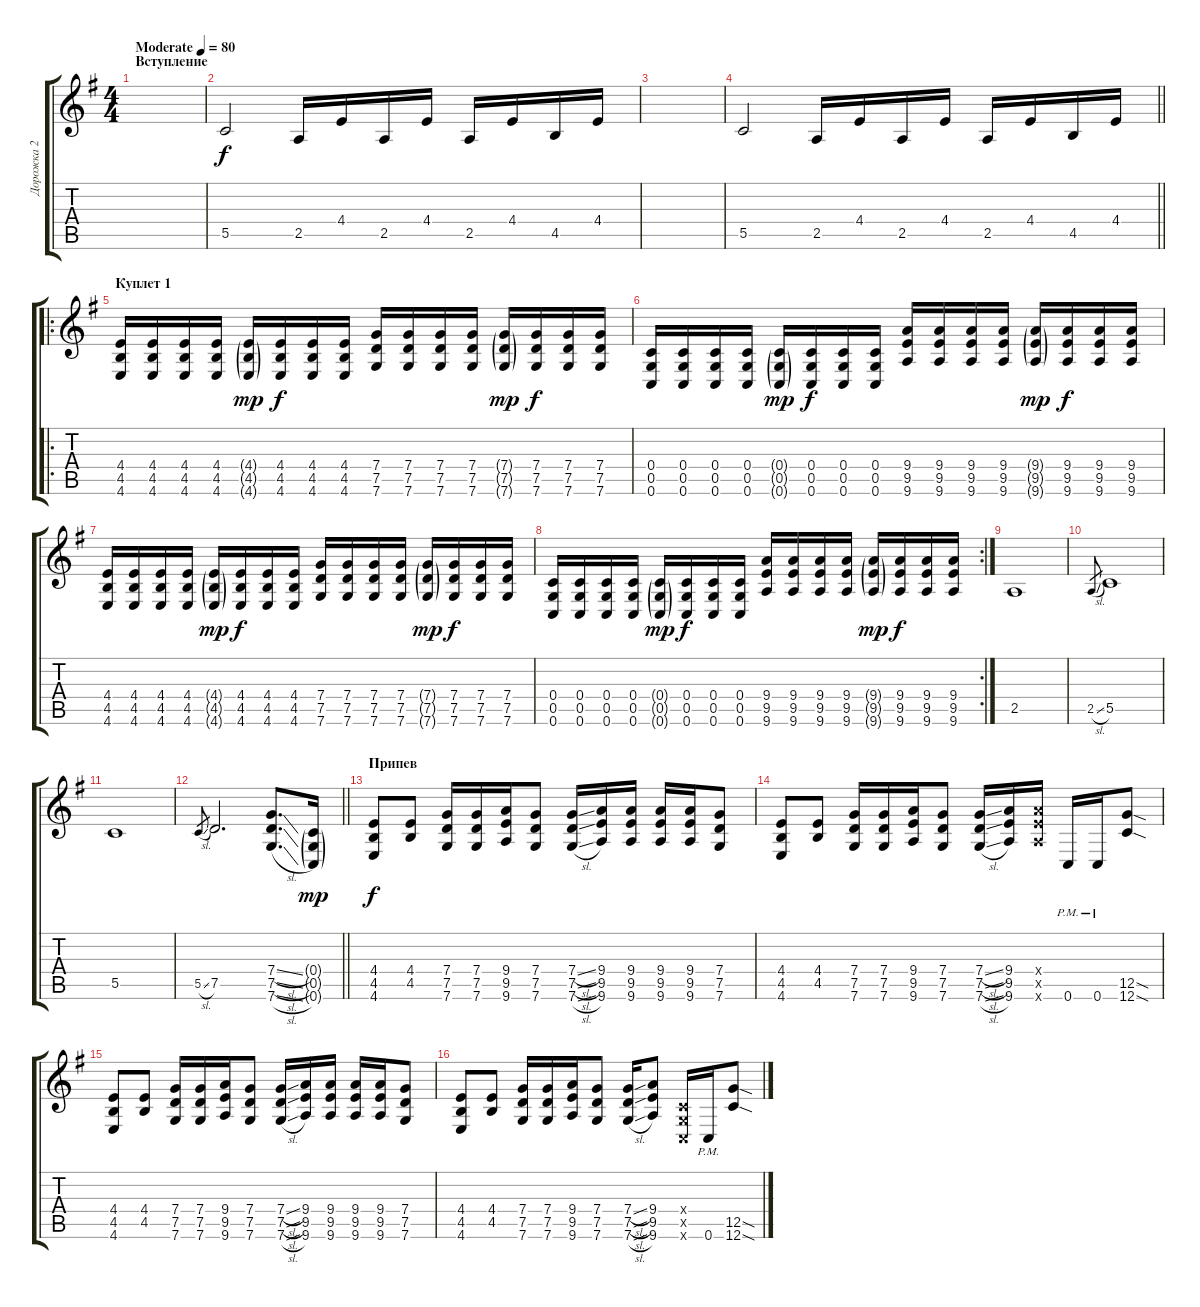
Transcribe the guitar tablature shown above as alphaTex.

\track ("Дорожка 2" "Дорожка 2") {instrument acousticguitarsteel}
\staff {score tabs}
\tuning (D4 A3 F3 C3 G2 C2) {hide}
\ts (4 4)
\section ("" "Вступление")
\tempo (80 "Moderate")
\clef g2
\ks eminor
|
5.5.2 2.5.16 4.4.16 2.5.16 4.4.16 2.5.16 4.4.16 4.5.16 4.4.16 |
|
\barLineRight lightlight
5.5.2 2.5.16 4.4.16 2.5.16 4.4.16 2.5.16 4.4.16 4.5.16 4.4.16 |
\ro
\section ("" "Куплет 1")
(4.4 4.5 4.6).16{volume 11 instrument overdrivenguitar} (4.4 4.5 4.6).16 (4.4 4.5 4.6).16 (4.4 4.5 4.6).16 (4.4{g} 4.5{g} 4.6{g}).16{dy mp} (4.4 4.5 4.6).16{dy f} (4.4 4.5 4.6).16 (4.4 4.5 4.6).16 (7.4 7.5 7.6).16 (7.4 7.5 7.6).16 (7.4 7.5 7.6).16 (7.4 7.5 7.6).16 (7.4{g} 7.5{g} 7.6{g}).16{dy mp} (7.4 7.5 7.6).16{dy f} (7.4 7.5 7.6).16 (7.4 7.5 7.6).16 |
(0.4 0.5 0.6).16 (0.4 0.5 0.6).16 (0.4 0.5 0.6).16 (0.4 0.5 0.6).16 (0.4{g} 0.5{g} 0.6{g}).16{dy mp} (0.4 0.5 0.6).16{dy f} (0.4 0.5 0.6).16 (0.4 0.5 0.6).16 (9.4 9.5 9.6).16 (9.4 9.5 9.6).16 (9.4 9.5 9.6).16 (9.4 9.5 9.6).16 (9.4{g} 9.5{g} 9.6{g}).16{dy mp} (9.4 9.5 9.6).16{dy f} (9.4 9.5 9.6).16 (9.4 9.5 9.6).16 |
(4.4 4.5 4.6).16{volume 12 instrument overdrivenguitar} (4.4 4.5 4.6).16 (4.4 4.5 4.6).16 (4.4 4.5 4.6).16 (4.4{g} 4.5{g} 4.6{g}).16{dy mp} (4.4 4.5 4.6).16{dy f} (4.4 4.5 4.6).16 (4.4 4.5 4.6).16 (7.4 7.5 7.6).16 (7.4 7.5 7.6).16 (7.4 7.5 7.6).16 (7.4 7.5 7.6).16 (7.4{g} 7.5{g} 7.6{g}).16{dy mp} (7.4 7.5 7.6).16{dy f} (7.4 7.5 7.6).16 (7.4 7.5 7.6).16 |
\rc 2
(0.4 0.5 0.6).16 (0.4 0.5 0.6).16 (0.4 0.5 0.6).16 (0.4 0.5 0.6).16 (0.4{g} 0.5{g} 0.6{g}).16{dy mp} (0.4 0.5 0.6).16{dy f} (0.4 0.5 0.6).16 (0.4 0.5 0.6).16 (9.4 9.5 9.6).16 (9.4 9.5 9.6).16 (9.4 9.5 9.6).16 (9.4 9.5 9.6).16 (9.4{g} 9.5{g} 9.6{g}).16{dy mp} (9.4 9.5 9.6).16{dy f} (9.4 9.5 9.6).16 (9.4 9.5 9.6).16 |
2.5.1 |
2.5{sl}.8{gr} 5.5.1 |
5.5.1 |
\barLineRight lightlight
5.5{sl}.8{gr} 7.5.2{d} (7.4{sl} 7.5{sl} 7.6{sl}).8{d volume 14} (0.4{g} 0.5{g} 0.6{g}).16{dy mp} |
\section ("" "Припев")
(4.4 4.5 4.6).8{dy f} (4.4 4.5).8 (7.4 7.5 7.6).16 (7.4 7.5 7.6).16 (9.4 9.5 9.6).16 (7.4 7.5 7.6).8 (7.4{sl} 7.5{sl} 7.6{sl}).16 (9.4 9.5 9.6).16 (9.4 9.5 9.6).16 (9.4 9.5 9.6).16 (9.4 9.5 9.6).16 (7.4 7.5 7.6).8 |
(4.4 4.5 4.6).8 (4.4 4.5).8 (7.4 7.5 7.6).16 (7.4 7.5 7.6).16 (9.4 9.5 9.6).16 (7.4 7.5 7.6).8 (7.4{sl} 7.5{sl} 7.6{sl}).16 (9.4 9.5 9.6).16 (9.4{x} 9.5{x} 9.6{x}).16 0.6{pm}.16 0.6{pm}.16 (12.5{sod} 12.6{sod}).8 |
(4.4 4.5 4.6).8 (4.4 4.5).8 (7.4 7.5 7.6).16 (7.4 7.5 7.6).16 (9.4 9.5 9.6).16 (7.4 7.5 7.6).8 (7.4{sl} 7.5{sl} 7.6{sl}).16 (9.4 9.5 9.6).16 (9.4 9.5 9.6).16 (9.4 9.5 9.6).16 (9.4 9.5 9.6).16 (7.4 7.5 7.6).8 |
(4.4 4.5 4.6).8 (4.4 4.5).8 (7.4 7.5 7.6).16 (7.4 7.5 7.6).16 (9.4 9.5 9.6).16 (7.4 7.5 7.6).8 (7.4{sl} 7.5{sl} 7.6{sl}).16 (9.4 9.5 9.6).8 (0.4{x} 0.5{x} 0.6{x}).16 0.6{pm}.16 (12.5{sod} 12.6{sod}).8
